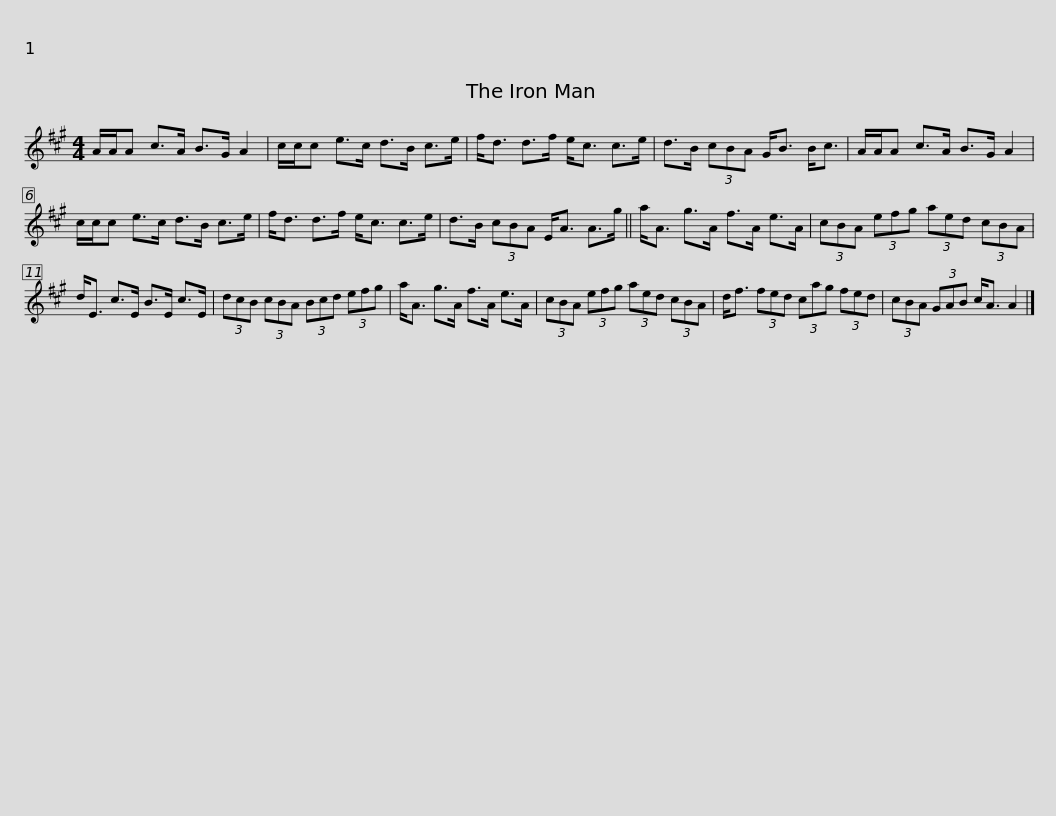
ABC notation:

X:1
L:1/8
M:4/4
I:linebreak $
K:A
V:1 treble
V:1
 A/A/A c>A B>G A2 | c/c/c e>c d>B c>e | f<d d>f e<c c>e | d>B (3cBA G<B B<c |$ A/A/A c>A B>G A2 | %5
 c/c/c e>c d>B c>e | f<d d>f e<c c>e | d>B (3cBA E<A A>g ||$ a<A g>A f>A e>A | (3cBA (3efg (3aed (3cBA | %10
 d<E c>E B>E c>E | (3dcB (3cBA (3Bcd (3efg |$ a<A g>A f>A e>A | (3cBA (3efg (3aed (3cBA | d<f (3fed (3cag (3fed | %15
 (3cBA (3GAB c<A A2 |] %16
